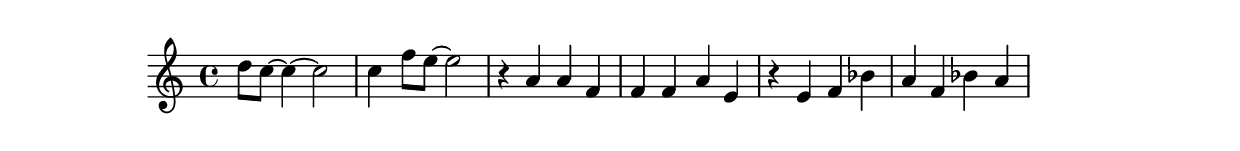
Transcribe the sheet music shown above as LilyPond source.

\version "2.19.82"
\language "english"

\header {
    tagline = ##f
}

\layout {}

\paper {}

\score {
    {
        d''8
        [
        c''8
        ~
        ]
        c''4
        ~
        c''2
        c''4
        f''8
        [
        e''8
        ~
        ]
        e''2
        r4
        a'4
        a'4
        f'4
        f'4
        f'4
        a'4
        e'4
        r4
        e'4
        f'4
        bf'4
        a'4
        f'4
        bf'4
        a'4
    }
}